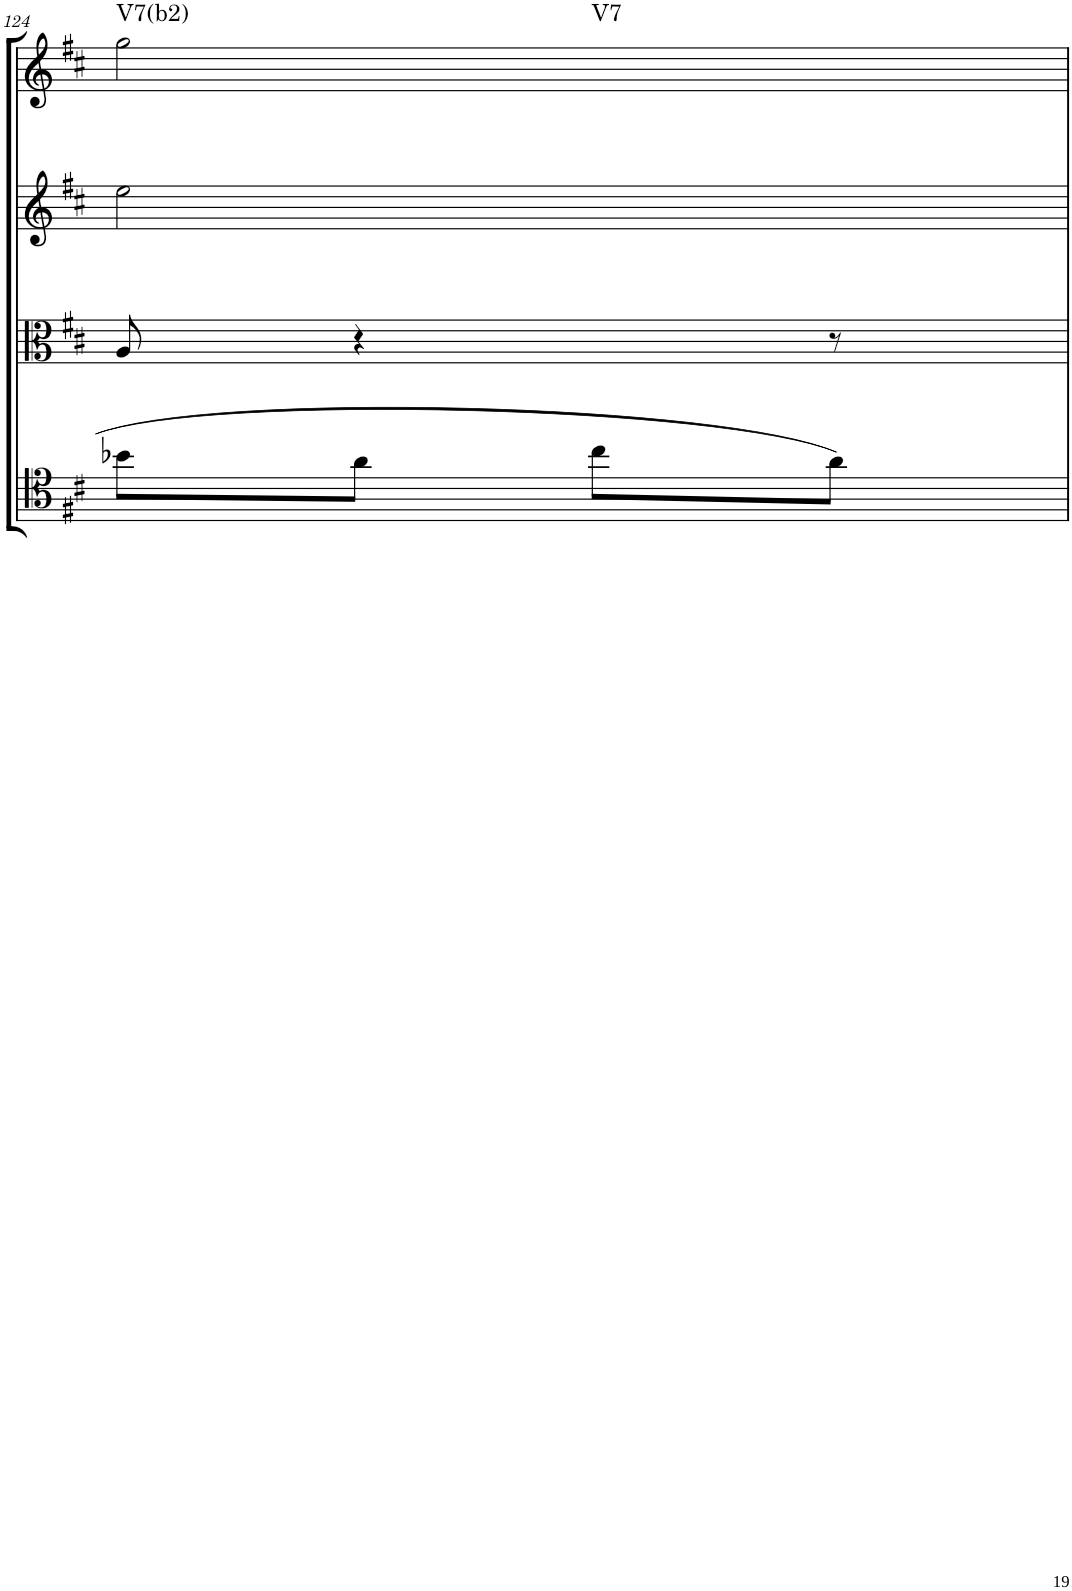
**kern	**kern	**kern	**kern	**harte
*part4	*part3	*part2	*part1	*part1
*staff4	*staff3	*staff2	*staff1	*
*I"Cello	*I"Viola	*I"2nd Violin	*I"1st Violin	*
*	*I'Vla	*I'Vln	*I'Vln	*
!!LO:PB:g=z
*clefF4	*clefC3	*clefG2	*clefG2	*
*k[f#c#]	*k[f#c#]	*k[f#c#]	*k[f#c#]	*
*M2/4	*M2/4	*M2/4	*M2/4	*
=124	=124	=124	=124	=124
!	!	!	!	!LO:H:n=1:kt=V7(b2)
!	!	!	!	!LO:H:n=2:kt=V7
8b-X\L	8A/	2ee\	2gg\	N N
8a\J	4r	.	.	.
8cc#\L	.	.	.	.
8a\J	8r	.	.	.
=	=	=	=	=
*-	*-	*-	*-	*-
